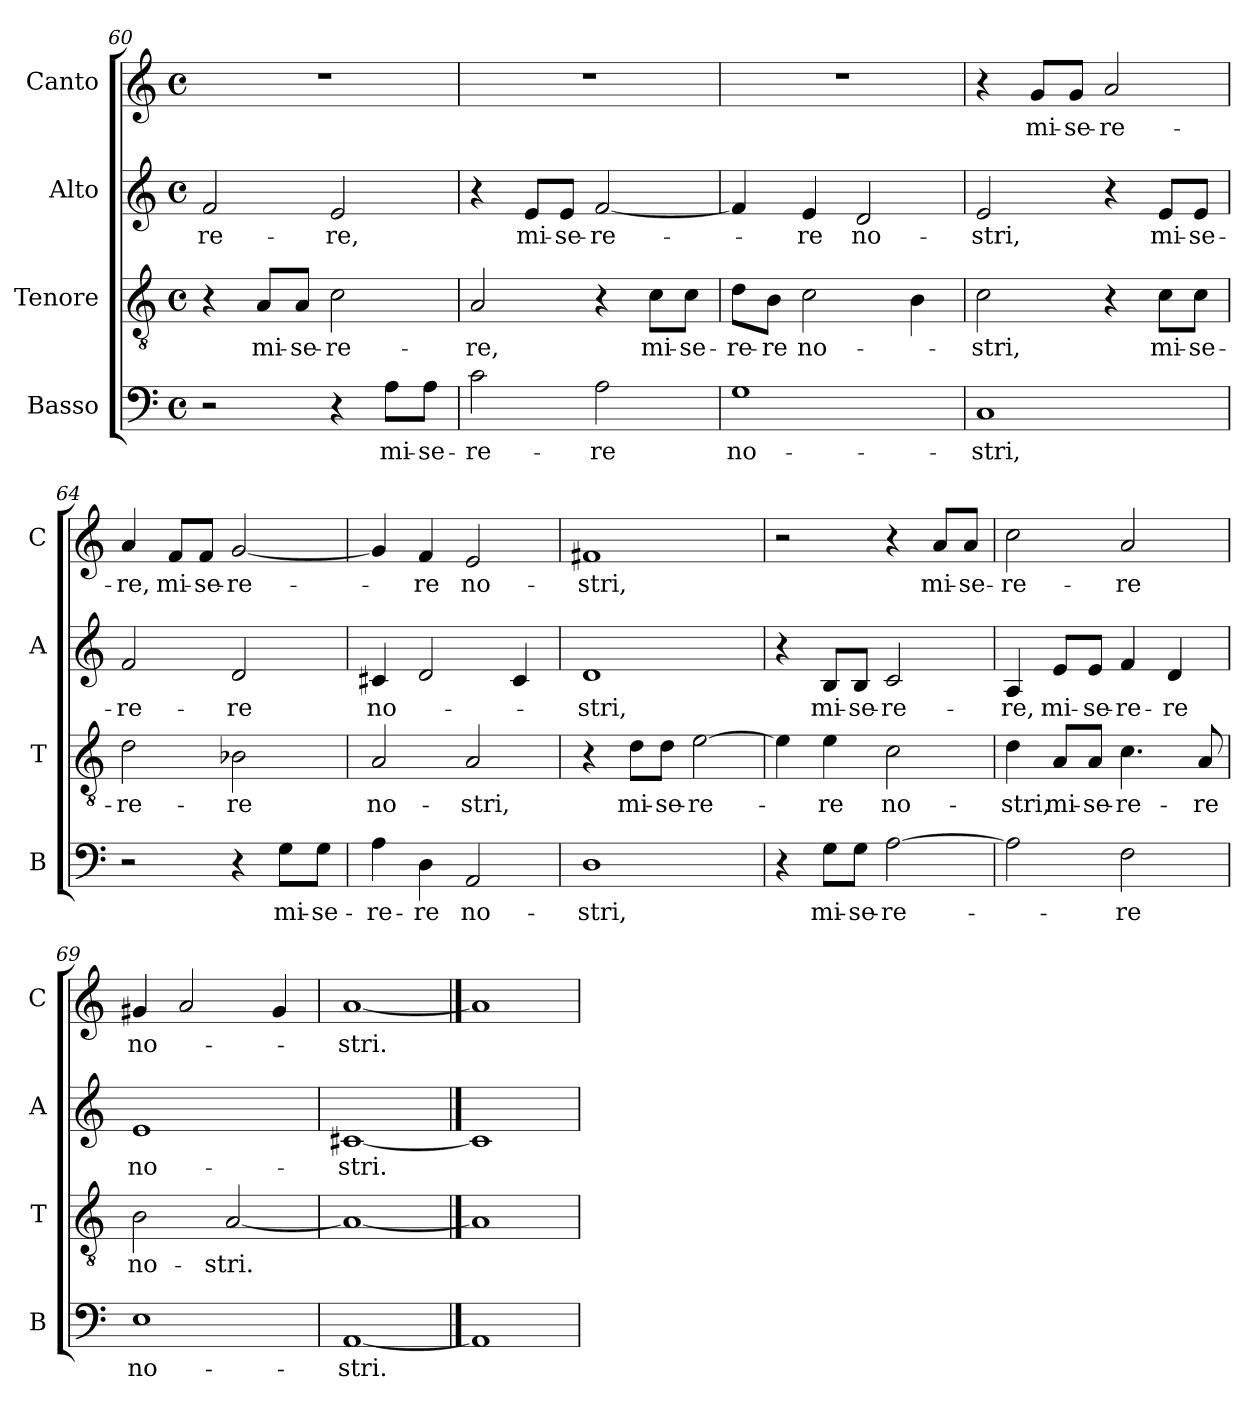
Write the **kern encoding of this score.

**kern	**text	**kern	**text	**kern	**text	**kern	**text
*part4	*part4	*part3	*part3	*part2	*part2	*part1	*part1
*staff4	*staff4	*staff3	*staff3	*staff2	*staff2	*staff1	*staff1
*I"Basso	*	*I"Tenore	*	*I"Alto	*	*I"Canto	*
*I'B	*	*I'T	*	*I'A	*	*I'C	*
*clefF4	*	*clefGv2	*	*clefG2	*	*clefG2	*
*k[]	*	*k[]	*	*k[]	*	*k[]	*
*C:	*	*C:	*	*C:	*	*C:	*
*M4/4	*	*M4/4	*	*M4/4	*	*M4/4	*
*met(c)	*	*met(c)	*	*met(c)	*	*met(c)	*
=60	=60	=60	=60	=60	=60	=60	=60
!	!	!	!	!	!LO:LY:b	!	!
2r	.	4r	.	2f/	-re-	1r	.
!	!	!	!LO:LY:b	!	!	!	!
.	.	8A/L	mi-	.	.	.	.
!	!	!	!LO:LY:b	!	!	!	!
.	.	8A/J	-se-	.	.	.	.
!	!	!	!LO:LY:b	!	!LO:LY:b	!	!
4r	.	2c\	-re-	2e/	-re,	.	.
!	!LO:LY:b	!	!	!	!	!	!
8A\L	mi-	.	.	.	.	.	.
!	!LO:LY:b	!	!	!	!	!	!
8A\J	-se-	.	.	.	.	.	.
=61	=61	=61	=61	=61	=61	=61	=61
!	!LO:LY:b	!	!LO:LY:b	!	!	!	!
2c\	-re-	2A/	-re,	4r	.	1r	.
!	!	!	!	!	!LO:LY:b	!	!
.	.	.	.	8e/L	mi-	.	.
!	!	!	!	!	!LO:LY:b	!	!
.	.	.	.	8e/J	-se-	.	.
!	!LO:LY:b	!	!	!	!LO:LY:b	!	!
2A\	-re	4r	.	[2f/	-re-	.	.
!	!	!	!LO:LY:b	!	!	!	!
.	.	8c\L	mi-	.	.	.	.
!	!	!	!LO:LY:b	!	!	!	!
.	.	8c\J	-se-	.	.	.	.
=62	=62	=62	=62	=62	=62	=62	=62
!	!LO:LY:b	!	!LO:LY:b	!	!	!	!
1G	no-	8d\L	-re-	4f/]	.	1r	.
!	!	!	!LO:LY:b	!	!	!	!
.	.	8B\J	-re	.	.	.	.
!	!	!	!LO:LY:b	!	!LO:LY:b	!	!
.	.	2c\	no-	4e/	-re	.	.
!	!	!	!	!	!LO:LY:b	!	!
.	.	.	.	2d/	no-	.	.
.	.	4B\	.	.	.	.	.
=63	=63	=63	=63	=63	=63	=63	=63
!	!LO:LY:b	!	!LO:LY:b	!	!LO:LY:b	!	!
1C	-stri,	2c\	-stri,	2e/	-stri,	4r	.
!	!	!	!	!	!	!	!LO:LY:b
.	.	.	.	.	.	8g/L	mi-
!	!	!	!	!	!	!	!LO:LY:b
.	.	.	.	.	.	8g/J	-se-
!	!	!	!	!	!	!	!LO:LY:b
.	.	4r	.	4r	.	2a/	-re-
!	!	!	!LO:LY:b	!	!LO:LY:b	!	!
.	.	8c\L	mi-	8e/L	mi-	.	.
!	!	!	!LO:LY:b	!	!LO:LY:b	!	!
.	.	8c\J	-se-	8e/J	-se-	.	.
=64	=64	=64	=64	=64	=64	=64	=64
!	!	!	!LO:LY:b	!	!LO:LY:b	!	!LO:LY:b
2r	.	2d\	-re-	2f/	-re-	4a/	-re,
!	!	!	!	!	!	!	!LO:LY:b
.	.	.	.	.	.	8f/L	mi-
!	!	!	!	!	!	!	!LO:LY:b
.	.	.	.	.	.	8f/J	-se-
!	!	!	!LO:LY:b	!	!LO:LY:b	!	!LO:LY:b
4r	.	2B-X\	-re	2d/	-re	[2g/	-re-
!	!LO:LY:b	!	!	!	!	!	!
8G\L	mi-	.	.	.	.	.	.
!	!LO:LY:b	!	!	!	!	!	!
8G\J	-se-	.	.	.	.	.	.
!!LO:LB:g=z
=65	=65	=65	=65	=65	=65	=65	=65
!	!LO:LY:b	!	!LO:LY:b	!	!LO:LY:b	!	!
4A\	-re-	2A/	no-	4c#X/	no-	4g/]	.
!	!LO:LY:b	!	!	!	!	!	!LO:LY:b
4D\	-re	.	.	2d/	.	4f/	-re
!	!LO:LY:b	!	!LO:LY:b	!	!	!	!LO:LY:b
2AA/	no-	2A/	-stri,	.	.	2e/	no-
.	.	.	.	4c#/	.	.	.
=66	=66	=66	=66	=66	=66	=66	=66
!	!LO:LY:b	!	!	!	!LO:LY:b	!	!LO:LY:b
1D	-stri,	4r	.	1d	-stri,	1f#X	-stri,
!	!	!	!LO:LY:b	!	!	!	!
.	.	8d\L	mi-	.	.	.	.
!	!	!	!LO:LY:b	!	!	!	!
.	.	8d\J	-se-	.	.	.	.
!	!	!	!LO:LY:b	!	!	!	!
.	.	[2e\	-re-	.	.	.	.
=67	=67	=67	=67	=67	=67	=67	=67
4r	.	4e\]	.	4r	.	2r	.
!	!LO:LY:b	!	!LO:LY:b	!	!LO:LY:b	!	!
8G\L	mi-	4e\	-re	8B/L	mi-	.	.
!	!LO:LY:b	!	!	!	!LO:LY:b	!	!
8G\J	-se-	.	.	8B/J	-se-	.	.
!	!LO:LY:b	!	!LO:LY:b	!	!LO:LY:b	!	!
[2A\	-re-	2c\	no-	2c/	-re-	4r	.
!	!	!	!	!	!	!	!LO:LY:b
.	.	.	.	.	.	8a/L	mi-
!	!	!	!	!	!	!	!LO:LY:b
.	.	.	.	.	.	8a/J	-se-
=68	=68	=68	=68	=68	=68	=68	=68
!	!	!	!LO:LY:b	!	!LO:LY:b	!	!LO:LY:b
2A\]	.	4d\	-stri,	4A/	-re,	2cc\	-re-
!	!	!	!LO:LY:b	!	!LO:LY:b	!	!
.	.	8A/L	mi-	8e/L	mi-	.	.
!	!	!	!LO:LY:b	!	!LO:LY:b	!	!
.	.	8A/J	-se-	8e/J	-se-	.	.
!	!LO:LY:b	!	!LO:LY:b	!	!LO:LY:b	!	!LO:LY:b
2F\	-re	4.c\	-re-	4f/	-re-	2a/	-re
!	!	!	!	!	!LO:LY:b	!	!
.	.	.	.	4d/	-re	.	.
!	!	!	!LO:LY:b	!	!	!	!
.	.	8A/	-re	.	.	.	.
=69	=69	=69	=69	=69	=69	=69	=69
!	!LO:LY:b	!	!LO:LY:b	!	!LO:LY:b	!	!LO:LY:b
1E	no-	2B\	no-	1e	no-	4g#X/	no-
.	.	.	.	.	.	2a/	.
!	!	!	!LO:LY:b	!	!	!	!
.	.	[2A/	-stri.	.	.	.	.
.	.	.	.	.	.	4g#/	.
=70	=70	=70	=70	=70	=70	=70	=70
!	!LO:LY:b	!	!	!	!LO:LY:b	!	!LO:LY:b
[1AA	-stri.	1A_	.	[1c#X	-stri.	[1a	-stri.
==71	==71	==71	==71	==71	==71	==71	==71
1AA]	.	1A]	.	1c#]	.	1a]	.
=	=	=	=	=	=	=	=
*-	*-	*-	*-	*-	*-	*-	*-
